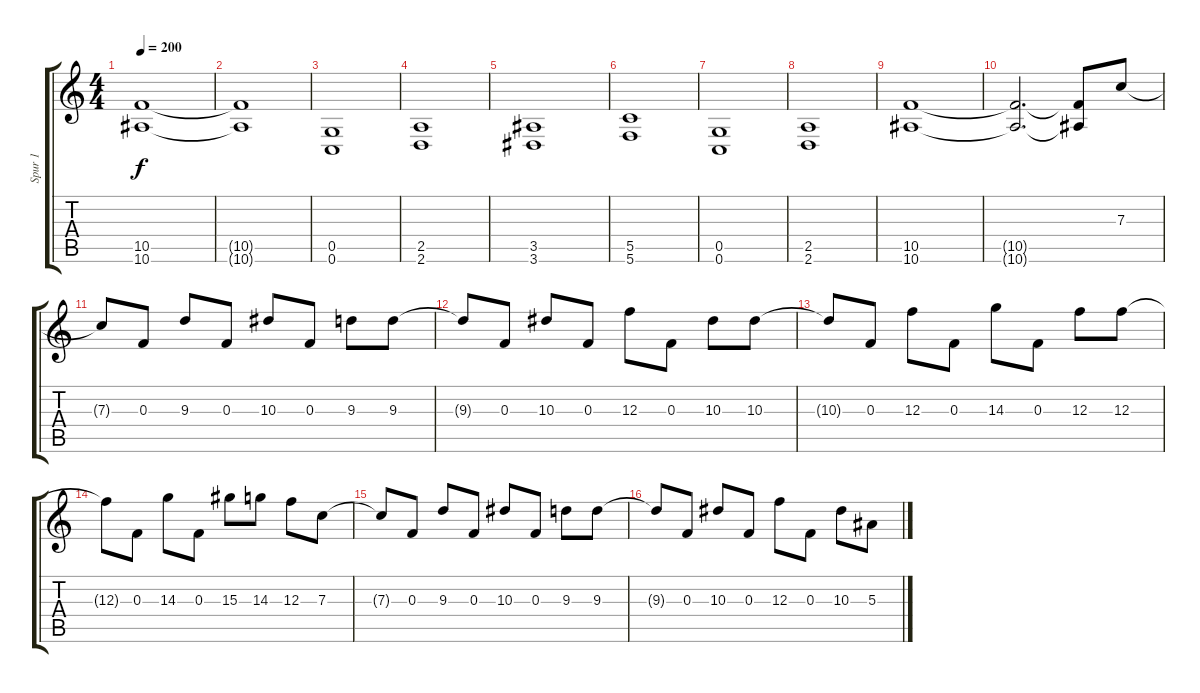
\track ("Spur 1" "Spur 1") {instrument distortionguitar}
\staff {score tabs}
\tuning (D4 A3 F3 C3 G2 C2) {hide}
\ts (4 4)
\tempo 200
\clef g2
\ks c
(10.5 10.6).1{dy f} |
(10.5{t} 10.6{t}).1 |
(0.5 0.6).1 |
(2.5 2.6).1 |
(3.5 3.6).1 |
(5.5 5.6).1 |
(0.5 0.6).1 |
(2.5 2.6).1 |
(10.5 10.6).1 |
(10.5{t} 10.6{t}).2{d} (10.5{t} 10.6{t}).8 7.3.8 |
7.3{t}.8 0.3.8 9.3.8 0.3.8 10.3.8 0.3.8 9.3.8 9.3.8 |
9.3{t}.8 0.3.8 10.3.8 0.3.8 12.3.8 0.3.8 10.3.8 10.3.8 |
10.3{t}.8 0.3.8 12.3.8 0.3.8 14.3.8 0.3.8 12.3.8 12.3.8 |
12.3{t}.8 0.3.8 14.3.8 0.3.8 15.3.8 14.3.8 12.3.8 7.3.8 |
7.3{t}.8 0.3.8 9.3.8 0.3.8 10.3.8 0.3.8 9.3.8 9.3.8 |
9.3{t}.8 0.3.8 10.3.8 0.3.8 12.3.8 0.3.8 10.3.8 5.3.8
